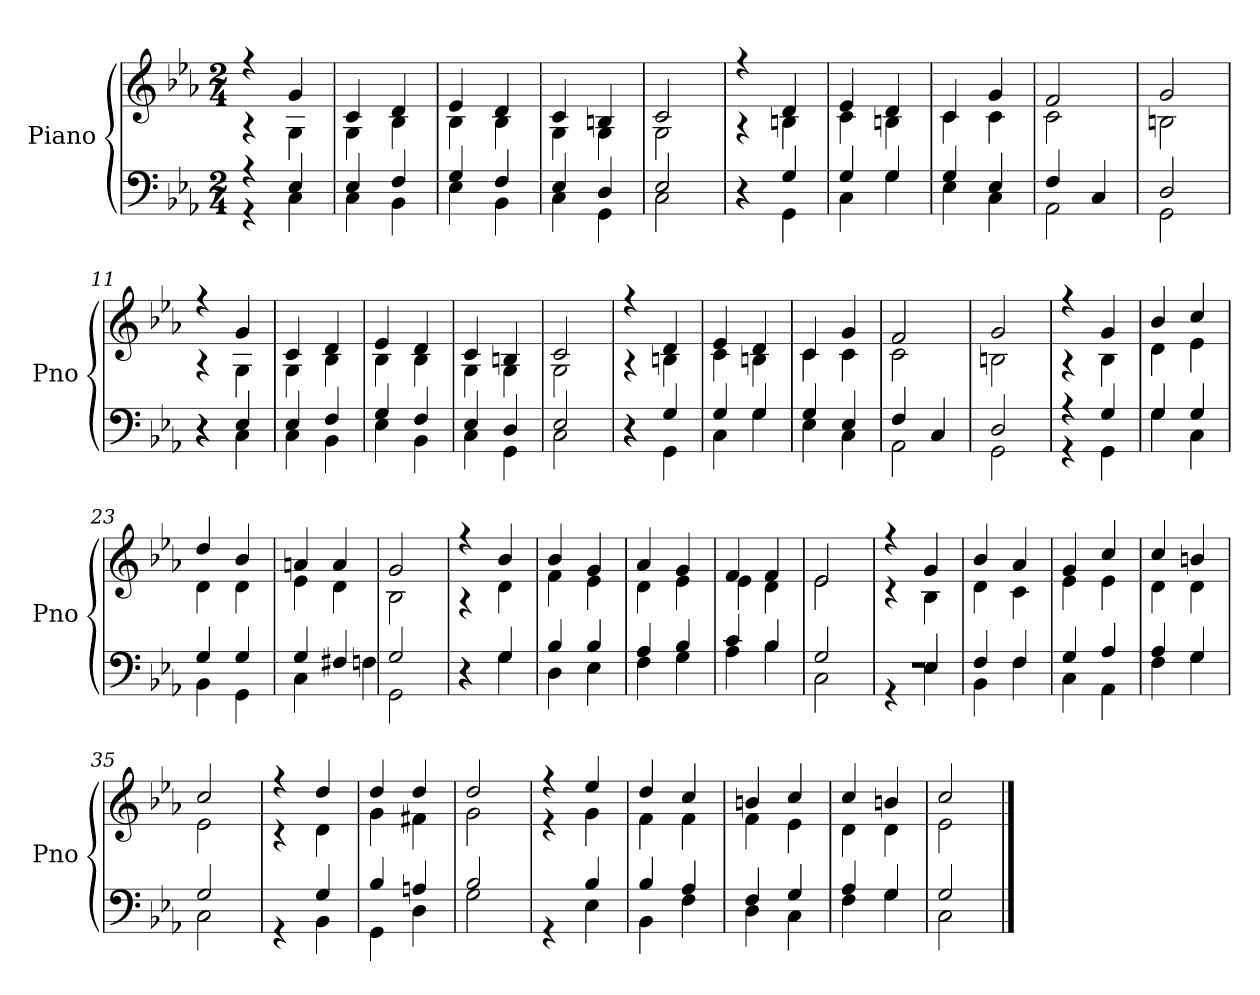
**kern	**kern
*part1	*part1
*staff2	*staff1
*I"Piano	*
*I'Pno	*
*clefF4	*clefG2
*k[b-e-a-]	*k[b-e-a-]
*E-:	*E-:
*M2/4	*M2/4
=1	=1
*^	*^
*	*^	*	*
4r	4ryy	4r	4r	4r
4ryy	4E-/	4C\	4g/	4G\
=2	=2	=2	=2	=2
2ryy	4E-/	4C\	4c/	4G\
.	4F/	4BB-\	4d/	4B-\
=3	=3	=3	=3	=3
2ryy	4G/	4E-\	4e-/	4B-\
.	4F/	4BB-\	4d/	4B-\
=4	=4	=4	=4	=4
2ryy	4E-/	4C\	4c/	4G\
.	4D/	4GG\	4Bn/	4G\
=5	=5	=5	=5	=5
2ryy	2E-/	2C\	2c/	2G\
=6	=6	=6	=6	=6
2ryy	4r	4r	4r	4r
.	4G/	4GG\	4d/	4Bn\
=7	=7	=7	=7	=7
2ryy	4G/	4C\	4e-/	4c\
.	4G/	4G\	4d/	4Bn\
=8	=8	=8	=8	=8
2ryy	4G/	4E-\	4c/	4c\
.	4E-/	4C\	4g/	4c\
=9	=9	=9	=9	=9
2ryy	4F/	2AA-\	2f/	2c\
.	4C/	.	.	.
=10	=10	=10	=10	=10
2ryy	2D/	2GG\	2g/	2Bn\
=11	=11	=11	=11	=11
4r	4r	4r	4r	4r
4ryy	4E-/	4C\	4g/	4G\
!!LO:LB:g=z	!!
=12	=12	=12	=12	=12
2ryy	4E-/	4C\	4c/	4G\
.	4F/	4BB-\	4d/	4B-\
=13	=13	=13	=13	=13
2ryy	4G/	4E-\	4e-/	4B-\
.	4F/	4BB-\	4d/	4B-\
=14	=14	=14	=14	=14
2ryy	4E-/	4C\	4c/	4G\
.	4D/	4GG\	4Bn/	4G\
=15	=15	=15	=15	=15
2ryy	2E-/	2C\	2c/	2G\
=16	=16	=16	=16	=16
2ryy	4r	4r	4r	4r
.	4G/	4GG\	4d/	4Bn\
=17	=17	=17	=17	=17
2ryy	4G/	4C\	4e-/	4c\
.	4G/	4G\	4d/	4Bn\
=18	=18	=18	=18	=18
2ryy	4G/	4E-\	4c/	4c\
.	4E-/	4C\	4g/	4c\
=19	=19	=19	=19	=19
2ryy	4F/	2AA-\	2f/	2c\
.	4C/	.	.	.
=20	=20	=20	=20	=20
2ryy	2D/	2GG\	2g/	2Bn\
=21	=21	=21	=21	=21
4r	4r	4ryy	4r	4r
4ryy	4G/	4GG\	4g/	4B-\
=22	=22	=22	=22	=22
2ryy	4G/	4G\	4b-/	4d\
.	4G/	4C\	4cc/	4e-\
!!LO:LB:g=z	!!
=23	=23	=23	=23	=23
2ryy	4G/	4BB-\	4dd/	4d\
.	4G/	4GG\	4b-/	4d\
=24	=24	=24	=24	=24
2ryy	4G/	4C\	4an/	4e-\
.	4F#X/	4F\	4a/	4d\
=25	=25	=25	=25	=25
2ryy	2G/	2GG\	2g/	2B-\
=26	=26	=26	=26	=26
2ryy	4r	4r	4r	4r
.	4G/	4G\	4b-/	4d\
=27	=27	=27	=27	=27
2ryy	4B-/	4D\	4b-/	4f\
.	4B-/	4E-\	4g/	4e-\
=28	=28	=28	=28	=28
2ryy	4A-/	4F\	4a-/	4d\
.	4B-/	4G\	4g/	4e-\
=29	=29	=29	=29	=29
2ryy	4c/	4A-\	4f/	4e-\
.	4B-/	4B-\	4f/	4d\
=30	=30	=30	=30	=30
2ryy	2G/	2C\	2e-/	2e-\
=31	=31	=31	=31	=31
2r	4ryy	4r	4r	4r
.	4E-/	4E-\	4g/	4B-\
=32	=32	=32	=32	=32
2ryy	4F/	4BB-\	4b-/	4d\
.	4F/	4F\	4a-/	4c\
!!LO:LB:g=z	!!
=33	=33	=33	=33	=33
2ryy	4G/	4C\	4g/	4e-\
.	4A-/	4AA-\	4cc/	4e-\
=34	=34	=34	=34	=34
2ryy	4A-/	4F\	4cc/	4d\
.	4G/	4G\	4bn/	4d\
=35	=35	=35	=35	=35
2ryy	2G/	2C\	2cc/	2e-\
=36	=36	=36	=36	=36
2ryy	4ryy	4r	4r	4r
.	4G/	4BB-\	4dd/	4d\
=37	=37	=37	=37	=37
2ryy	4B-/	4GG\	4dd/	4g\
.	4An/	4D\	4dd/	4f#X\
=38	=38	=38	=38	=38
2ryy	2B-/	2G\	2dd/	2g\
=39	=39	=39	=39	=39
2ryy	4ryy	4r	4r	4r
.	4B-/	4E-\	4ee-/	4g\
=40	=40	=40	=40	=40
2ryy	4B-/	4BB-\	4dd/	4f\
.	4A-/	4F\	4cc/	4f\
=41	=41	=41	=41	=41
2ryy	4F/	4D\	4bn/	4f\
.	4G/	4C\	4cc/	4e-\
=42	=42	=42	=42	=42
2ryy	4A-/	4F\	4cc/	4d\
.	4G/	4G\	4bn/	4d\
=43	=43	=43	=43	=43
2ryy	2G/	2C\	2cc/	2e-\
*v	*v	*v	*	*
*	*v	*v
==	==
*-	*-
